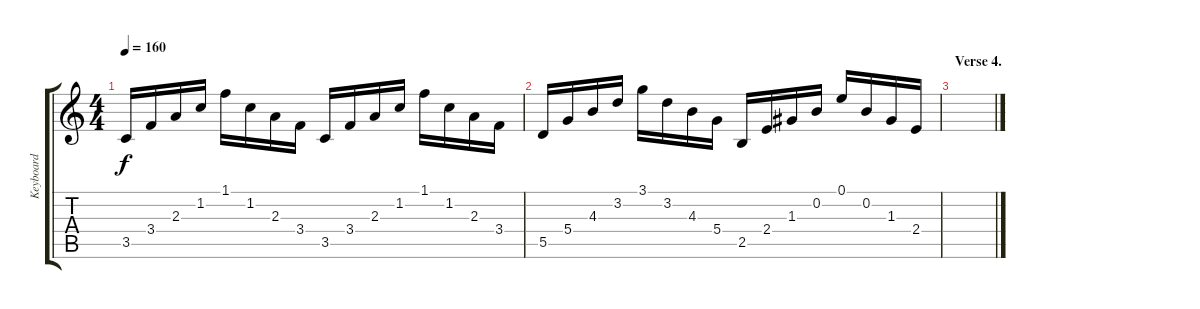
\track ("Keyboard" "Keyboard") {instrument orchestralharp}
\staff {score tabs}
\tuning (E5 B4 G4 D4 A3 E3) {hide}
\ts (4 4)
\tempo 160
\clef g2
\ks c
3.5.16{dy f} 3.4.16 2.3.16 1.2.16 1.1.16 1.2.16 2.3.16 3.4.16 3.5.16 3.4.16 2.3.16 1.2.16 1.1.16 1.2.16 2.3.16 3.4.16 |
5.5.16 5.4.16 4.3.16 3.2.16 3.1.16 3.2.16 4.3.16 5.4.16 2.5.16 2.4.16 1.3.16 0.2.16 0.1.16 0.2.16 1.3.16 2.4.16 |
\section ("" "Verse 4.")
